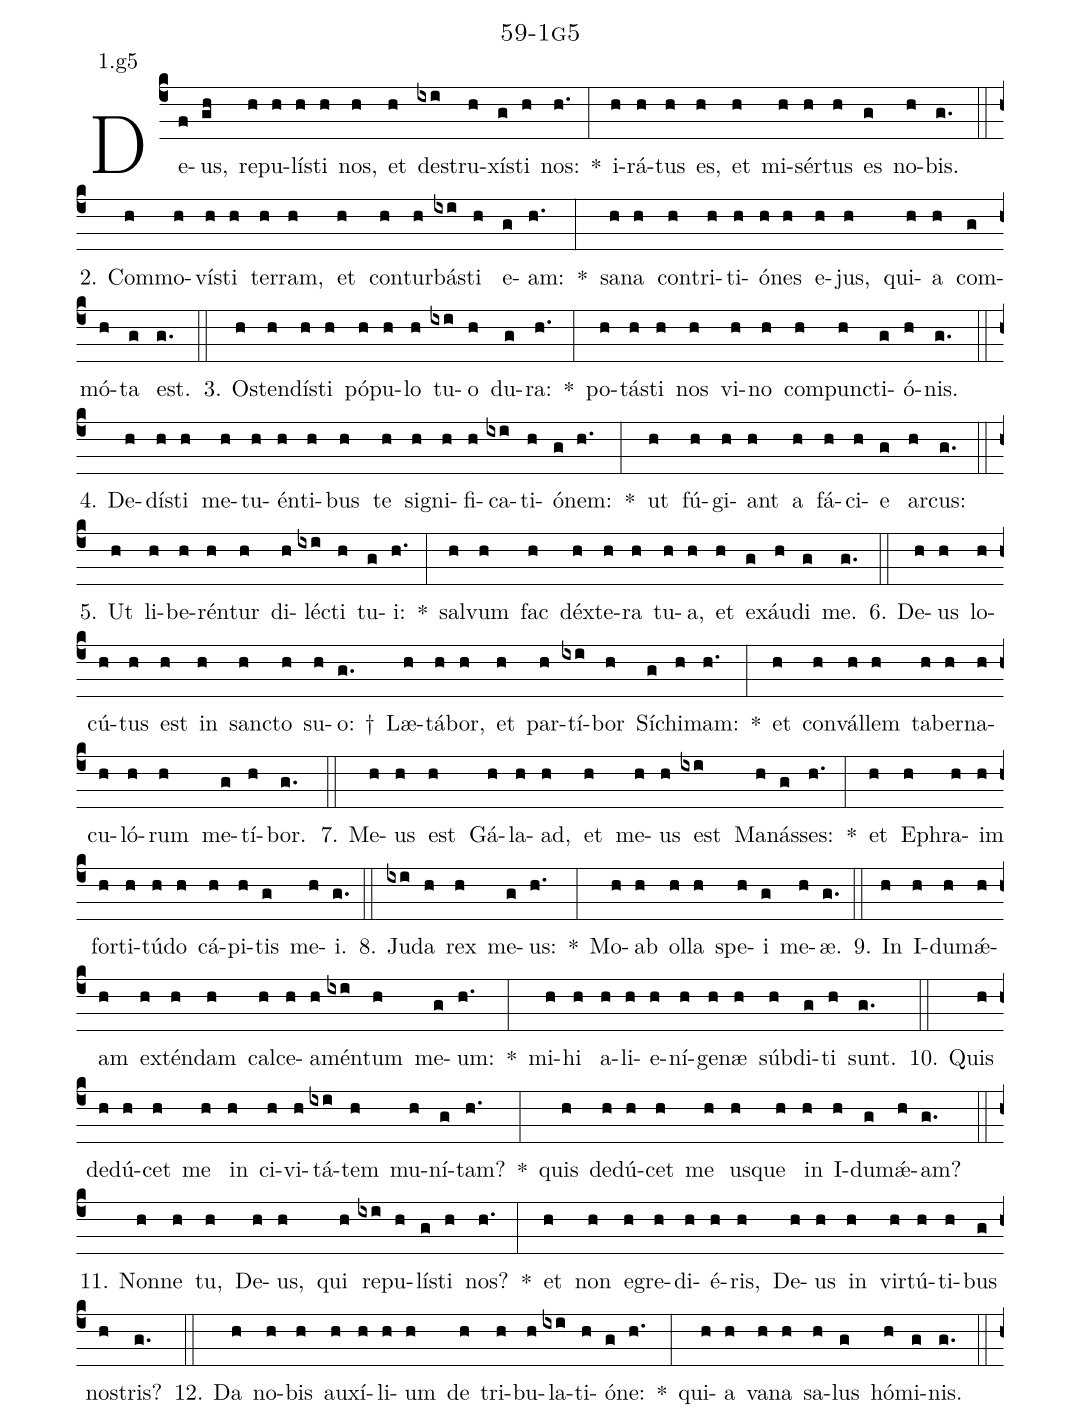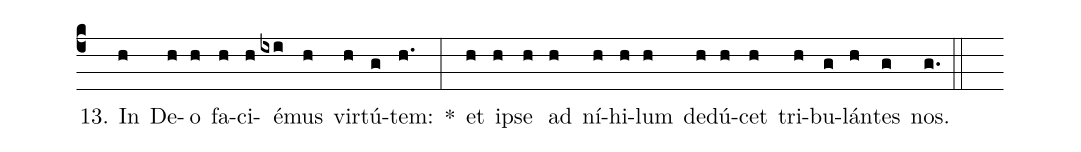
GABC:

name: 59-1g5;
annotation: 1.g5;
%%
(c4)De(f)us,(gh) re(h)pu(h)lís(h)ti(h) nos,(h) et(h) de(ixi)stru(h)xís(g)ti(h) nos:(h.) *(:) i(h)rá(h)tus(h) es,(h) et(h) mi(h)sér(h)tus(h) es(g) no(h)bis.(g.) (::)
2. Com(h)mo(h)vís(h)ti(h) ter(h)ram,(h) et(h) con(h)tur(h)bás(ixi)ti(h) e(g)am:(h.) *(:) sa(h)na(h) con(h)tri(h)ti(h)ó(h)nes(h) e(h)jus,(h) qui(h)a(h) com(g)mó(h)ta(g) est.(g.) (::)
3. Os(h)ten(h)dís(h)ti(h) pó(h)pu(h)lo(h) tu(ixi)o(h) du(g)ra:(h.) *(:) po(h)tás(h)ti(h) nos(h) vi(h)no(h) com(h)punc(h)ti(g)ó(h)nis.(g.) (::)
4. De(h)dís(h)ti(h) me(h)tu(h)én(h)ti(h)bus(h) te(h) si(h)gni(h)fi(h)ca(ixi)ti(h)ó(g)nem:(h.) *(:) ut(h) fú(h)gi(h)ant(h) a(h) fá(h)ci(h)e(g) ar(h)cus:(g.) (::)
5. Ut(h) li(h)be(h)rén(h)tur(h) di(h)léc(ixi)ti(h) tu(g)i:(h.) *(:) sal(h)vum(h) fac(h) déx(h)te(h)ra(h) tu(h)a,(h) et(h) ex(g)áu(h)di(g) me.(g.) (::)
6. De(h)us(h) lo(h)cú(h)tus(h) est(h) in(h) sanc(h)to(h) su(h)o: †(g.) Læ(h)tá(h)bor,(h) et(h) par(h)tí(ixi)bor(h) Sí(g)chi(h)mam:(h.) *(:) et(h) con(h)vál(h)lem(h) ta(h)ber(h)na(h)cu(h)ló(h)rum(h) me(g)tí(h)bor.(g.) (::)
7. Me(h)us(h) est(h) Gá(h)la(h)ad,(h) et(h) me(h)us(h) est(ixi) Ma(h)nás(g)ses:(h.) *(:) et(h) E(h)phra(h)im(h) for(h)ti(h)tú(h)do(h) cá(h)pi(h)tis(g) me(h)i.(g.) (::)
8. Ju(ixi)da(h) rex(h) me(g)us:(h.) *(:) Mo(h)ab(h) ol(h)la(h) spe(h)i(g) me(h)æ.(g.) (::)
9. In(h) I(h)du(h)mǽ(h)am(h) ex(h)tén(h)dam(h) cal(h)ce(h)a(h)mén(ixi)tum(h) me(g)um:(h.) *(:) mi(h)hi(h) a(h)li(h)e(h)ní(h)ge(h)næ(h) súb(h)di(g)ti(h) sunt.(g.) (::)
10. Quis(h) de(h)dú(h)cet(h) me(h) in(h) ci(h)vi(h)tá(ixi)tem(h) mu(h)ní(g)tam?(h.) *(:) quis(h) de(h)dú(h)cet(h) me(h) us(h)que(h) in(h) I(h)du(g)mǽ(h)am?(g.) (::)
11. Non(h)ne(h) tu,(h) De(h)us,(h) qui(h) re(ixi)pu(h)lís(g)ti(h) nos?(h.) *(:) et(h) non(h) e(h)gre(h)di(h)é(h)ris,(h) De(h)us(h) in(h) vir(h)tú(h)ti(h)bus(g) nos(h)tris?(g.) (::)
12. Da(h) no(h)bis(h) au(h)xí(h)li(h)um(h) de(h) tri(h)bu(h)la(ixi)ti(h)ó(g)ne:(h.) *(:) qui(h)a(h) va(h)na(h) sa(h)lus(g) hó(h)mi(g)nis.(g.) (::)
13. In(h) De(h)o(h) fa(h)ci(h)é(ixi)mus(h) vir(h)tú(g)tem:(h.) *(:) et(h) ip(h)se(h) ad(h) ní(h)hi(h)lum(h) de(h)dú(h)cet(h) tri(h)bu(g)lán(h)tes(g) nos.(g.) (::)
